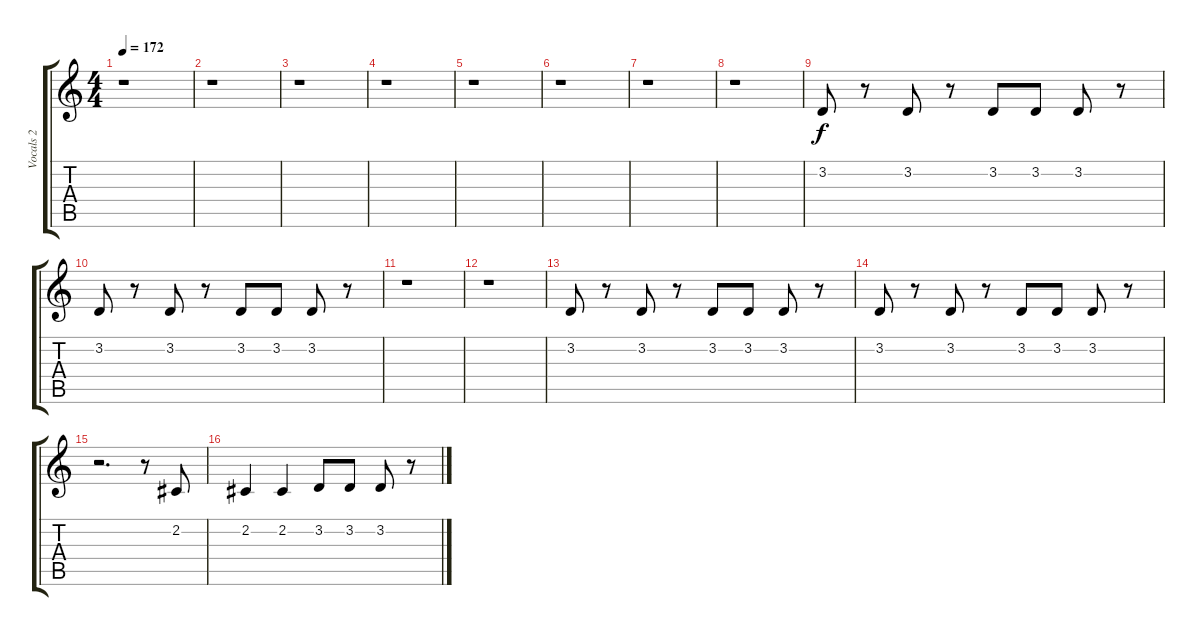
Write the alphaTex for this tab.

\track ("Vocals 2" "Vocals 2") {instrument trombone}
\staff {score tabs}
\tuning (E4 B3 G3 D3 A2 E2) {hide}
\ts (4 4)
\tempo 172
\clef g2
\ks c
r.1{dy f} |
r.1 |
r.1 |
r.1 |
r.1 |
r.1 |
r.1 |
r.1 |
3.2.8 r.8 3.2.8 r.8 3.2.8 3.2.8 3.2.8 r.8 |
3.2.8 r.8 3.2.8 r.8 3.2.8 3.2.8 3.2.8 r.8 |
r.1 |
r.1 |
3.2.8 r.8 3.2.8 r.8 3.2.8 3.2.8 3.2.8 r.8 |
3.2.8 r.8 3.2.8 r.8 3.2.8 3.2.8 3.2.8 r.8 |
r.2{d} r.8 2.2.8 |
2.2.4 2.2.4 3.2.8 3.2.8 3.2.8 r.8
